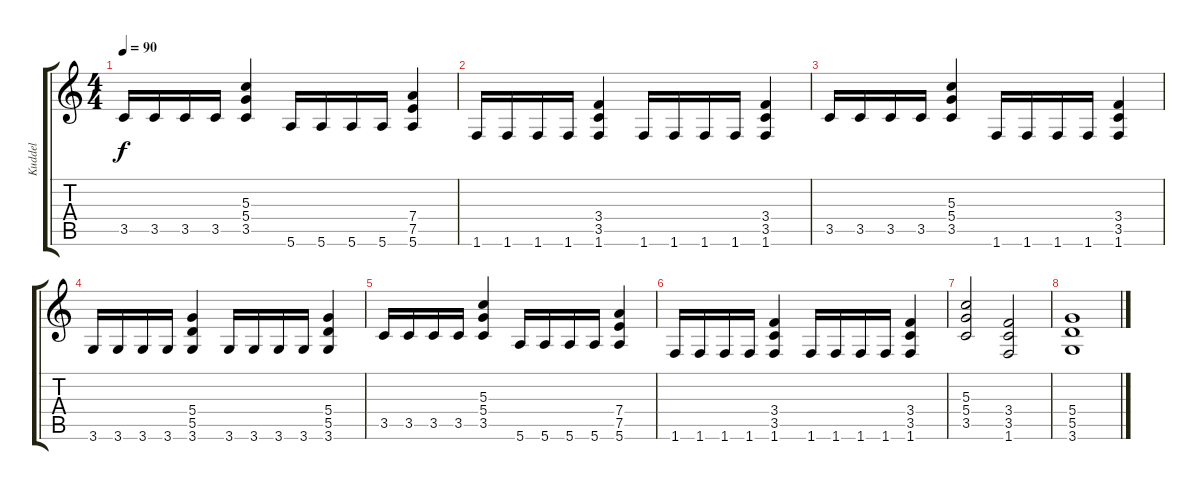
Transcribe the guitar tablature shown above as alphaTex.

\track ("Kuddel" "Kuddel") {instrument distortionguitar}
\staff {score tabs}
\tuning (E4 B3 G3 D3 A2 E2) {hide}
\ts (4 4)
\tempo 90
\clef g2
\ks c
3.5.16{dy f} 3.5.16 3.5.16 3.5.16 (5.3 5.4 3.5).4 5.6.16 5.6.16 5.6.16 5.6.16 (7.4 7.5 5.6).4 |
1.6.16 1.6.16 1.6.16 1.6.16 (3.4 3.5 1.6).4 1.6.16 1.6.16 1.6.16 1.6.16 (3.4 3.5 1.6).4 |
3.5.16 3.5.16 3.5.16 3.5.16 (5.3 5.4 3.5).4 1.6.16 1.6.16 1.6.16 1.6.16 (3.4 3.5 1.6).4 |
3.6.16 3.6.16 3.6.16 3.6.16 (5.4 5.5 3.6).4 3.6.16 3.6.16 3.6.16 3.6.16 (5.4 5.5 3.6).4 |
3.5.16 3.5.16 3.5.16 3.5.16 (5.3 5.4 3.5).4 5.6.16 5.6.16 5.6.16 5.6.16 (7.4 7.5 5.6).4 |
1.6.16 1.6.16 1.6.16 1.6.16 (3.4 3.5 1.6).4 1.6.16 1.6.16 1.6.16 1.6.16 (3.4 3.5 1.6).4 |
(5.3 5.4 3.5).2 (3.4 3.5 1.6).2 |
(5.4 5.5 3.6).1
